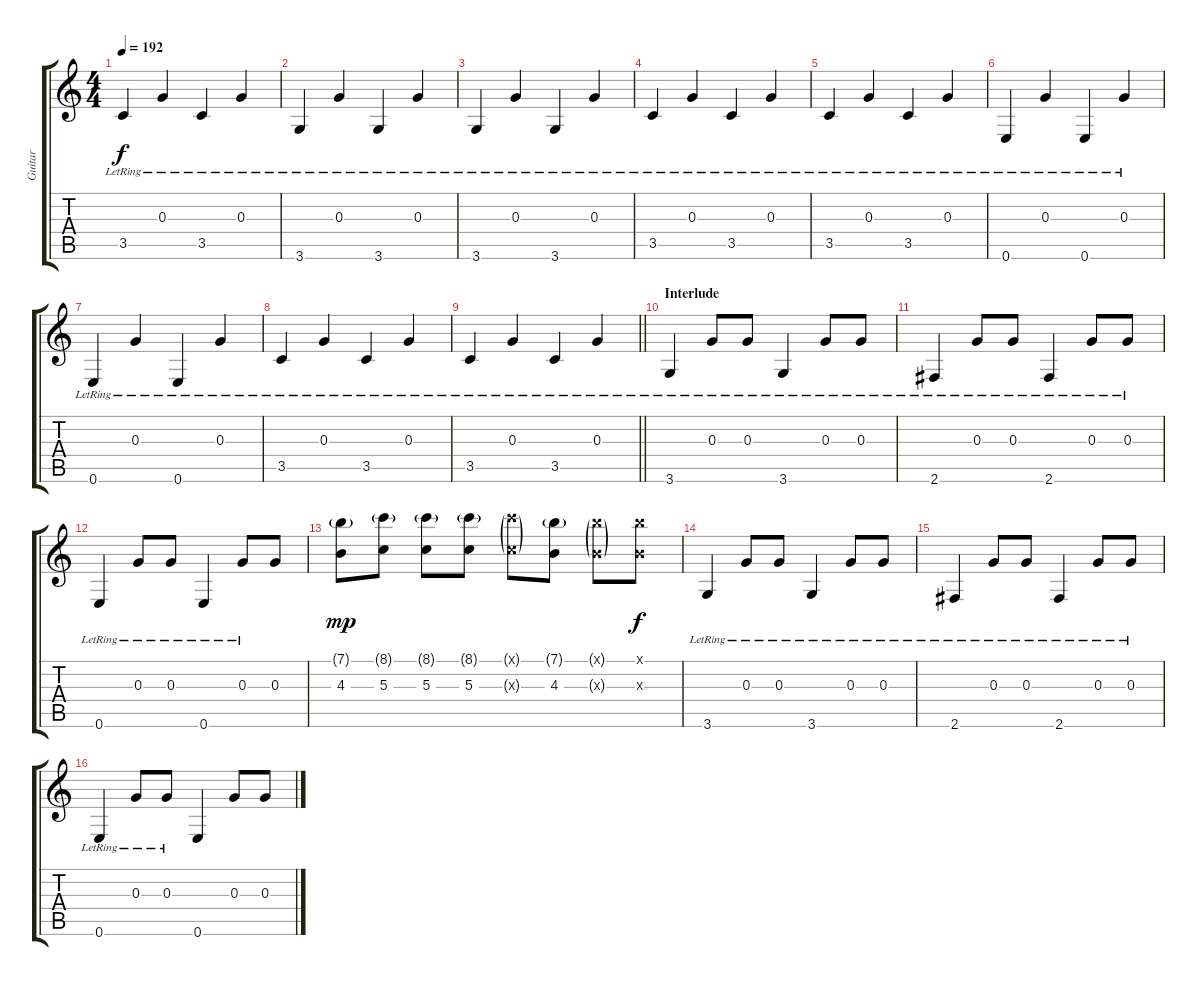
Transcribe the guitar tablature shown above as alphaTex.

\track ("Guitar" "Guitar") {instrument acousticguitarsteel}
\staff {score tabs}
\tuning (E4 B3 G3 D3 A2 E2) {hide}
\ts (4 4)
\tempo 192
\clef g2
\ks c
3.5{lr}.4{dy f} 0.3{lr}.4 3.5{lr}.4 0.3{lr}.4 |
3.6{lr}.4 0.3{lr}.4 3.6{lr}.4 0.3{lr}.4 |
3.6{lr}.4 0.3{lr}.4 3.6{lr}.4 0.3{lr}.4 |
3.5{lr}.4 0.3{lr}.4 3.5{lr}.4 0.3{lr}.4 |
3.5{lr}.4 0.3{lr}.4 3.5{lr}.4 0.3{lr}.4 |
0.6{lr}.4 0.3{lr}.4 0.6{lr}.4 0.3{lr}.4 |
0.6{lr}.4 0.3{lr}.4 0.6{lr}.4 0.3{lr}.4 |
3.5{lr}.4 0.3{lr}.4 3.5{lr}.4 0.3{lr}.4 |
\barLineRight lightlight
3.5{lr}.4 0.3{lr}.4 3.5{lr}.4 0.3{lr}.4 |
\section ("" "Interlude")
3.6{lr}.4{volume 9} 0.3{lr}.8 0.3{lr}.8 3.6{lr}.4 0.3{lr}.8 0.3{lr}.8 |
2.6{lr}.4 0.3{lr}.8 0.3{lr}.8 2.6{lr}.4 0.3{lr}.8 0.3{lr}.8 |
0.6{lr}.4 0.3{lr}.8 0.3{lr}.8 0.6{lr}.4 0.3{lr}.8 0.3.8 |
(7.1{g} 4.3).8{dy mp} (8.1{g} 5.3).8 (8.1{g} 5.3).8 (8.1{g} 5.3).8 (8.1{g x} 5.3{g x}).8 (7.1{g} 4.3).8 (7.1{g x} 4.3{g x}).8 (7.1{x} 4.3{x}).8{dy f} |
3.6{lr}.4 0.3{lr}.8 0.3{lr}.8 3.6{lr}.4 0.3{lr}.8 0.3{lr}.8 |
2.6{lr}.4 0.3{lr}.8 0.3{lr}.8 2.6{lr}.4 0.3{lr}.8 0.3{lr}.8 |
0.6{lr}.4 0.3{lr}.8 0.3{lr}.8 0.6.4 0.3.8 0.3.8
